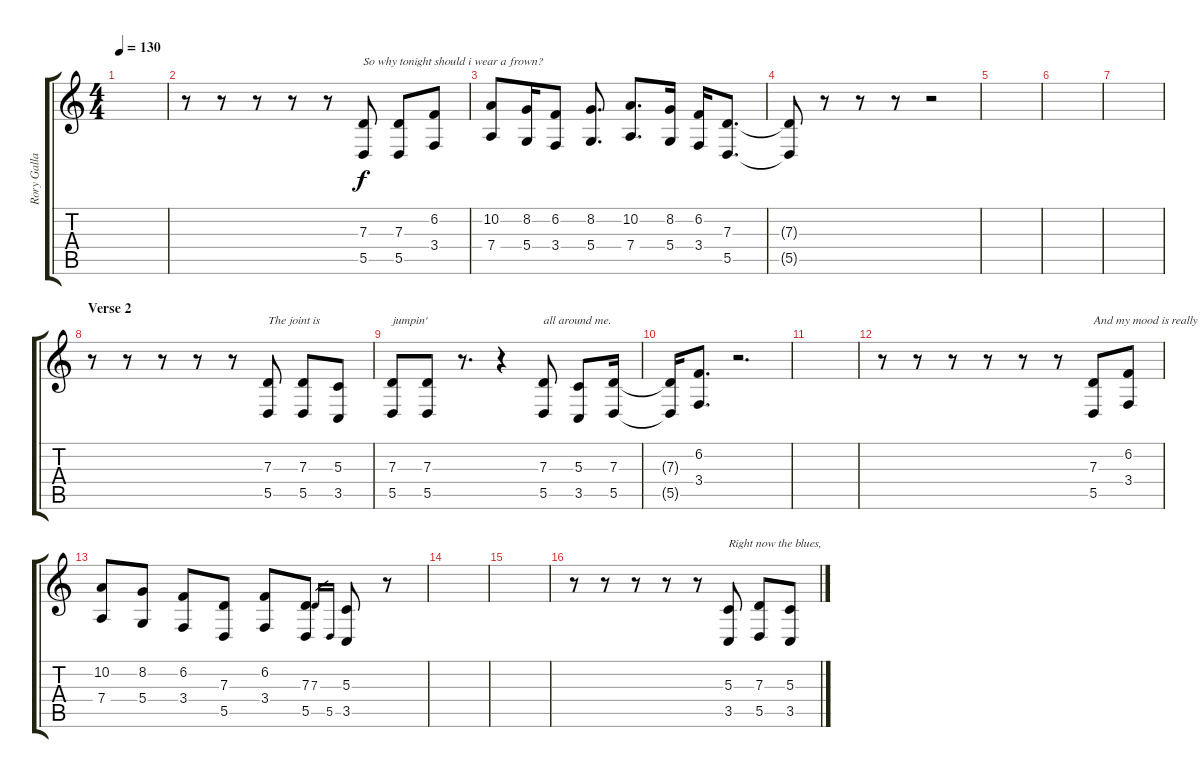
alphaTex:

\track ("Rory Gallagher Vocals" "Rory Galla") {instrument sopranosax}
\staff {score tabs}
\tuning (E4 B3 G3 D3 A2 E2) {hide}
\ts (4 4)
\tempo 130
\clef g2
\ks c
|
r.8 r.8 r.8 r.8 r.8 (7.3 5.5).8{txt "So why tonight should i wear a frown?"} (7.3 5.5).8 (6.2 3.4).8 |
(10.2 7.4).8 (8.2 5.4).16 (6.2 3.4).8 (8.2 5.4).8{d} (10.2 7.4).8{d} (8.2 5.4).16 (6.2 3.4).16 (7.3 5.5).8{d} |
(7.3{t} 5.5{t}).8 r.8 r.8 r.8 r.2 |
|
|
|
\section ("" "Verse 2")
r.8 r.8 r.8 r.8 r.8 (7.3 5.5).8{txt "The joint is"} (7.3 5.5).8 (5.3 3.5).8 |
(7.3 5.5).8{txt "jumpin'"} (7.3 5.5).8 r.8{d} r.4 (7.3 5.5).8{txt "all around me."} (5.3 3.5).8 (7.3 5.5).16 |
(7.3{t} 5.5{t}).16 (6.2 3.4).8{d} r.2{d} |
|
r.8 r.8 r.8 r.8 r.8 r.8 (7.3 5.5).8{txt "And my mood is really not in style"} (6.2 3.4).8 |
(10.2 7.4).8 (8.2 5.4).8 (6.2 3.4).8 (7.3 5.5).8 (6.2 3.4).8 (7.3 5.5).8 7.3.16{gr} 5.5.16{gr} (5.3 3.5).8 r.8 |
|
|
r.8 r.8 r.8 r.8 r.8 (5.3 3.5).8{txt "Right now the blues,"} (7.3 5.5).8 (5.3 3.5).8
